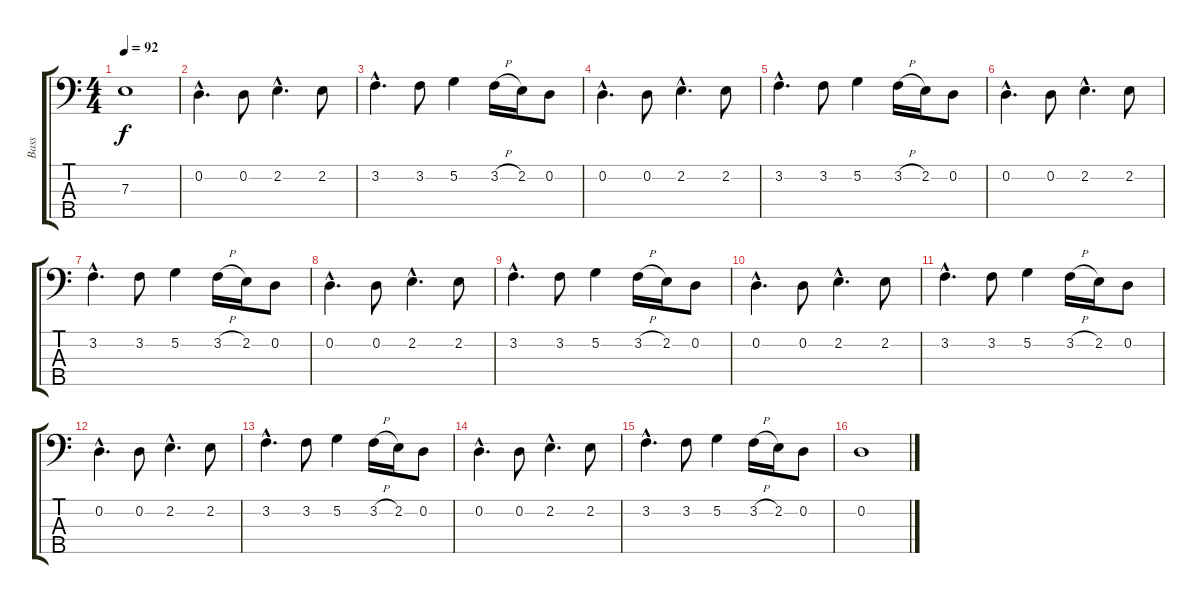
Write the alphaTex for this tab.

\track ("Bass " "Bass ") {instrument electricbassfinger}
\staff {score tabs}
\tuning (G2 D2 A1 E1 B0) {hide}
\ts (4 4)
\tempo 92
\clef f4
\ks c
7.3{t}.1{dy f} |
0.2{hac}.4{d} 0.2.8 2.2{hac}.4{d} 2.2.8 |
3.2{hac}.4{d} 3.2.8 5.2.4 3.2{h}.16 2.2.16 0.2.8 |
0.2{hac}.4{d} 0.2.8 2.2{hac}.4{d} 2.2.8 |
3.2{hac}.4{d} 3.2.8 5.2.4 3.2{h}.16 2.2.16 0.2.8 |
0.2{hac}.4{d} 0.2.8 2.2{hac}.4{d} 2.2.8 |
3.2{hac}.4{d} 3.2.8 5.2.4 3.2{h}.16 2.2.16 0.2.8 |
0.2{hac}.4{d} 0.2.8 2.2{hac}.4{d} 2.2.8 |
3.2{hac}.4{d} 3.2.8 5.2.4 3.2{h}.16 2.2.16 0.2.8 |
0.2{hac}.4{d} 0.2.8 2.2{hac}.4{d} 2.2.8 |
3.2{hac}.4{d} 3.2.8 5.2.4 3.2{h}.16 2.2.16 0.2.8 |
0.2{hac}.4{d} 0.2.8 2.2{hac}.4{d} 2.2.8 |
3.2{hac}.4{d} 3.2.8 5.2.4 3.2{h}.16 2.2.16 0.2.8 |
0.2{hac}.4{d} 0.2.8 2.2{hac}.4{d} 2.2.8 |
3.2{hac}.4{d} 3.2.8 5.2.4 3.2{h}.16 2.2.16 0.2.8 |
0.2.1
